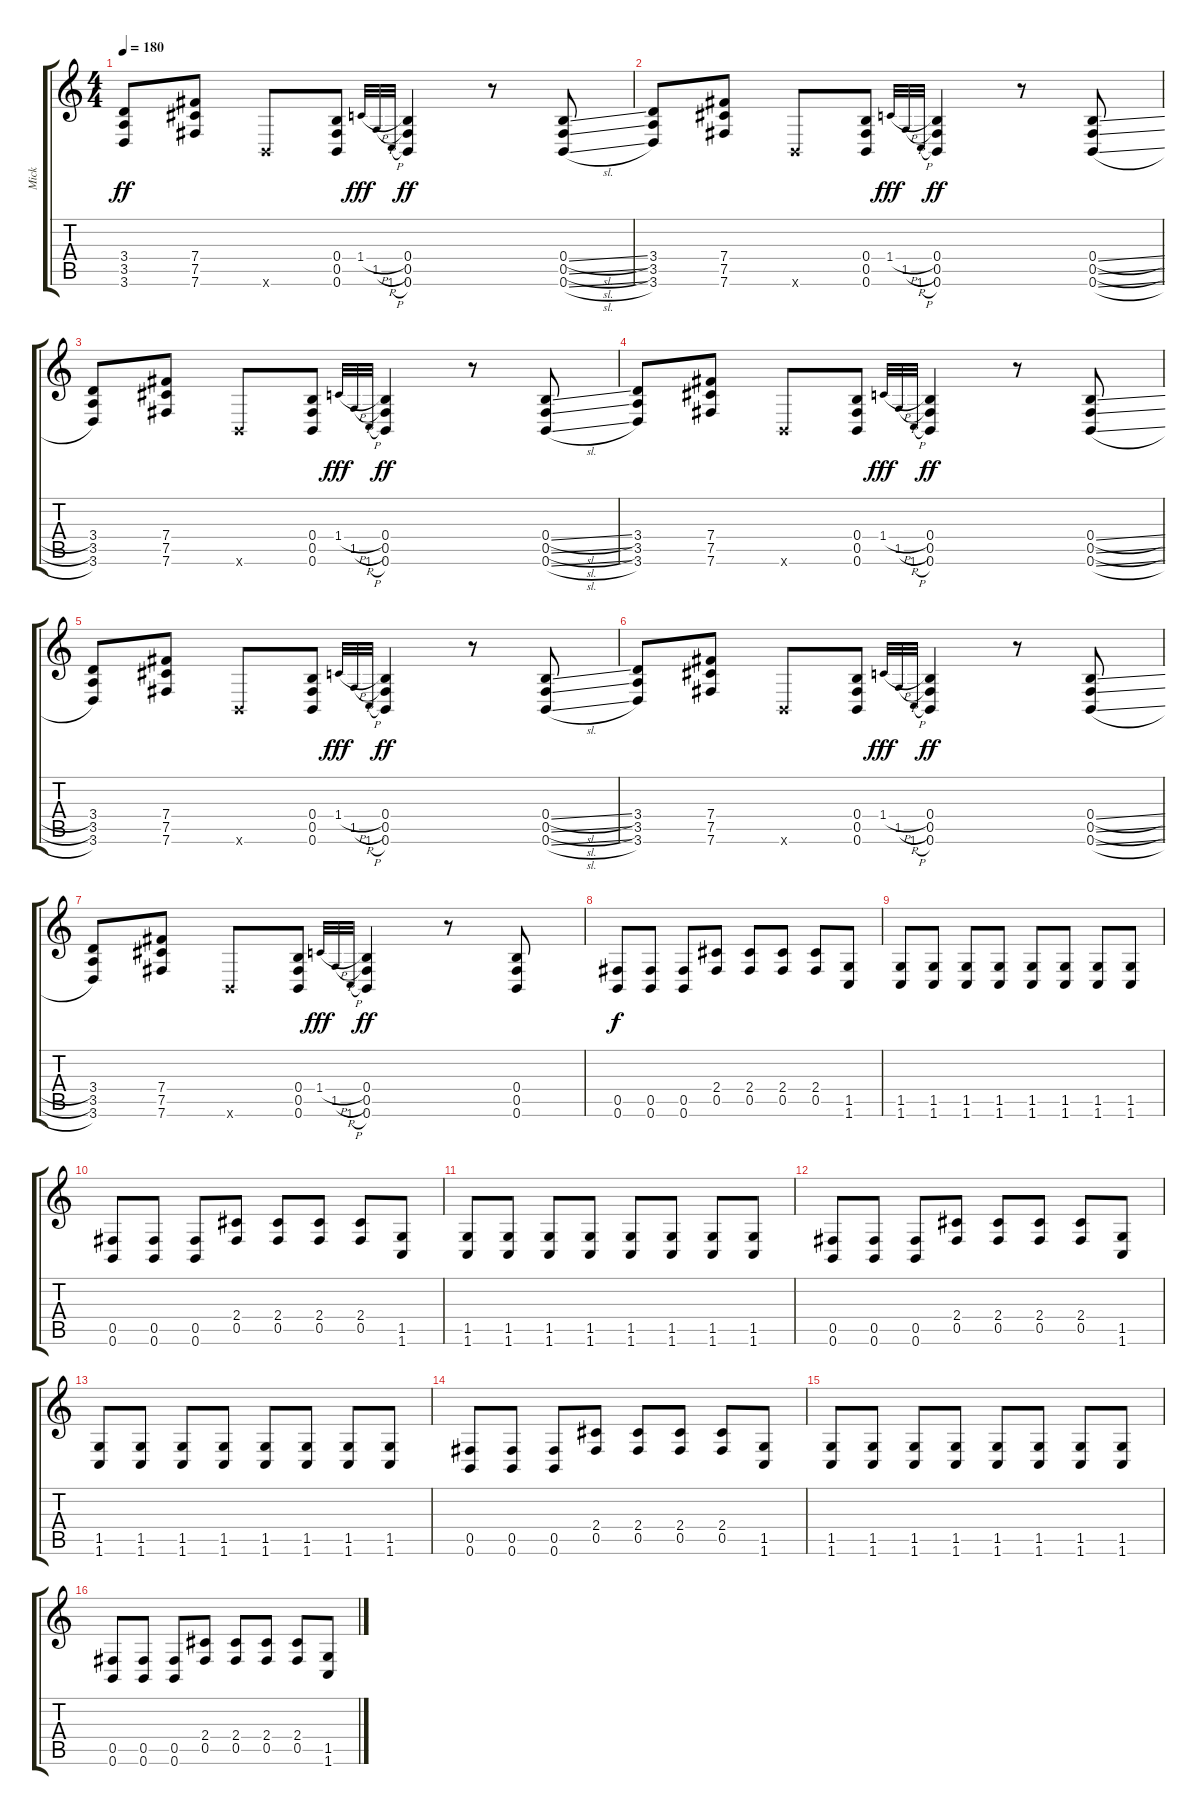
\track ("Mick" "Mick") {instrument distortionguitar}
\staff {score tabs}
\tuning (Db4 Ab3 E3 B2 Gb2 B1) {hide}
\ts (4 4)
\tempo 180
\clef g2
\ks c
(3.4 3.5 3.6).8{dy ff} (7.4 7.5 7.6).8 0.6{x}.8 (0.4 0.5 0.6).8 1.4{h}.32{gr onbeat dy fff} 1.5{h}.32{gr onbeat} 1.6{h}.32{gr onbeat} (0.4 0.5 0.6).4{dy ff} r.8 (0.4{sl} 0.5{sl} 0.6{sl}).8 |
(3.4 3.5 3.6).8 (7.4 7.5 7.6).8 0.6{x}.8 (0.4 0.5 0.6).8 1.4{h}.32{gr onbeat dy fff} 1.5{h}.32{gr onbeat} 1.6{h}.32{gr onbeat} (0.4 0.5 0.6).4{dy ff} r.8 (0.4{sl} 0.5{sl} 0.6{sl}).8 |
(3.4 3.5 3.6).8 (7.4 7.5 7.6).8 0.6{x}.8 (0.4 0.5 0.6).8 1.4{h}.32{gr onbeat dy fff} 1.5{h}.32{gr onbeat} 1.6{h}.32{gr onbeat} (0.4 0.5 0.6).4{dy ff} r.8 (0.4{sl} 0.5{sl} 0.6{sl}).8 |
(3.4 3.5 3.6).8 (7.4 7.5 7.6).8 0.6{x}.8 (0.4 0.5 0.6).8 1.4{h}.32{gr onbeat dy fff} 1.5{h}.32{gr onbeat} 1.6{h}.32{gr onbeat} (0.4 0.5 0.6).4{dy ff} r.8 (0.4{sl} 0.5{sl} 0.6{sl}).8 |
(3.4 3.5 3.6).8 (7.4 7.5 7.6).8 0.6{x}.8 (0.4 0.5 0.6).8 1.4{h}.32{gr onbeat dy fff} 1.5{h}.32{gr onbeat} 1.6{h}.32{gr onbeat} (0.4 0.5 0.6).4{dy ff} r.8 (0.4{sl} 0.5{sl} 0.6{sl}).8 |
(3.4 3.5 3.6).8 (7.4 7.5 7.6).8 0.6{x}.8 (0.4 0.5 0.6).8 1.4{h}.32{gr onbeat dy fff} 1.5{h}.32{gr onbeat} 1.6{h}.32{gr onbeat} (0.4 0.5 0.6).4{dy ff} r.8 (0.4{sl} 0.5{sl} 0.6{sl}).8 |
(3.4 3.5 3.6).8 (7.4 7.5 7.6).8 0.6{x}.8 (0.4 0.5 0.6).8 1.4{h}.32{gr onbeat dy fff} 1.5{h}.32{gr onbeat} 1.6{h}.32{gr onbeat} (0.4 0.5 0.6).4{dy ff} r.8 (0.4 0.5 0.6).8 |
(0.5 0.6).8{dy f} (0.5 0.6).8 (0.5 0.6).8 (2.4 0.5).8 (2.4 0.5).8 (2.4 0.5).8 (2.4 0.5).8 (1.5 1.6).8 |
(1.5 1.6).8 (1.5 1.6).8 (1.5 1.6).8 (1.5 1.6).8 (1.5 1.6).8 (1.5 1.6).8 (1.5 1.6).8 (1.5 1.6).8 |
(0.5 0.6).8 (0.5 0.6).8 (0.5 0.6).8 (2.4 0.5).8 (2.4 0.5).8 (2.4 0.5).8 (2.4 0.5).8 (1.5 1.6).8 |
(1.5 1.6).8 (1.5 1.6).8 (1.5 1.6).8 (1.5 1.6).8 (1.5 1.6).8 (1.5 1.6).8 (1.5 1.6).8 (1.5 1.6).8 |
(0.5 0.6).8 (0.5 0.6).8 (0.5 0.6).8 (2.4 0.5).8 (2.4 0.5).8 (2.4 0.5).8 (2.4 0.5).8 (1.5 1.6).8 |
(1.5 1.6).8 (1.5 1.6).8 (1.5 1.6).8 (1.5 1.6).8 (1.5 1.6).8 (1.5 1.6).8 (1.5 1.6).8 (1.5 1.6).8 |
(0.5 0.6).8 (0.5 0.6).8 (0.5 0.6).8 (2.4 0.5).8 (2.4 0.5).8 (2.4 0.5).8 (2.4 0.5).8 (1.5 1.6).8 |
(1.5 1.6).8 (1.5 1.6).8 (1.5 1.6).8 (1.5 1.6).8 (1.5 1.6).8 (1.5 1.6).8 (1.5 1.6).8 (1.5 1.6).8 |
(0.5 0.6).8 (0.5 0.6).8 (0.5 0.6).8 (2.4 0.5).8 (2.4 0.5).8 (2.4 0.5).8 (2.4 0.5).8 (1.5 1.6).8
